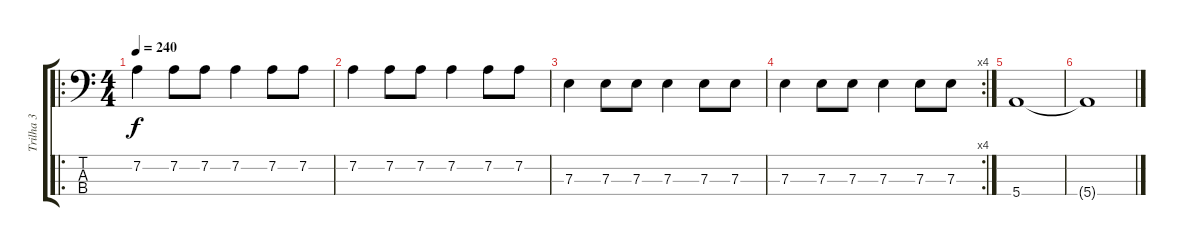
\track ("Trilha 3" "Trilha 3") {instrument electricbassfinger}
\staff {score tabs}
\tuning (G2 D2 A1 E1) {hide}
\ro
\ts (4 4)
\tempo 240
\clef f4
\ks c
7.2.4{dy f} 7.2.8 7.2.8 7.2.4 7.2.8 7.2.8 |
7.2.4 7.2.8 7.2.8 7.2.4 7.2.8 7.2.8 |
7.3.4 7.3.8 7.3.8 7.3.4 7.3.8 7.3.8 |
\rc 4
7.3.4 7.3.8 7.3.8 7.3.4 7.3.8 7.3.8 |
5.4.1 |
5.4{t}.1
